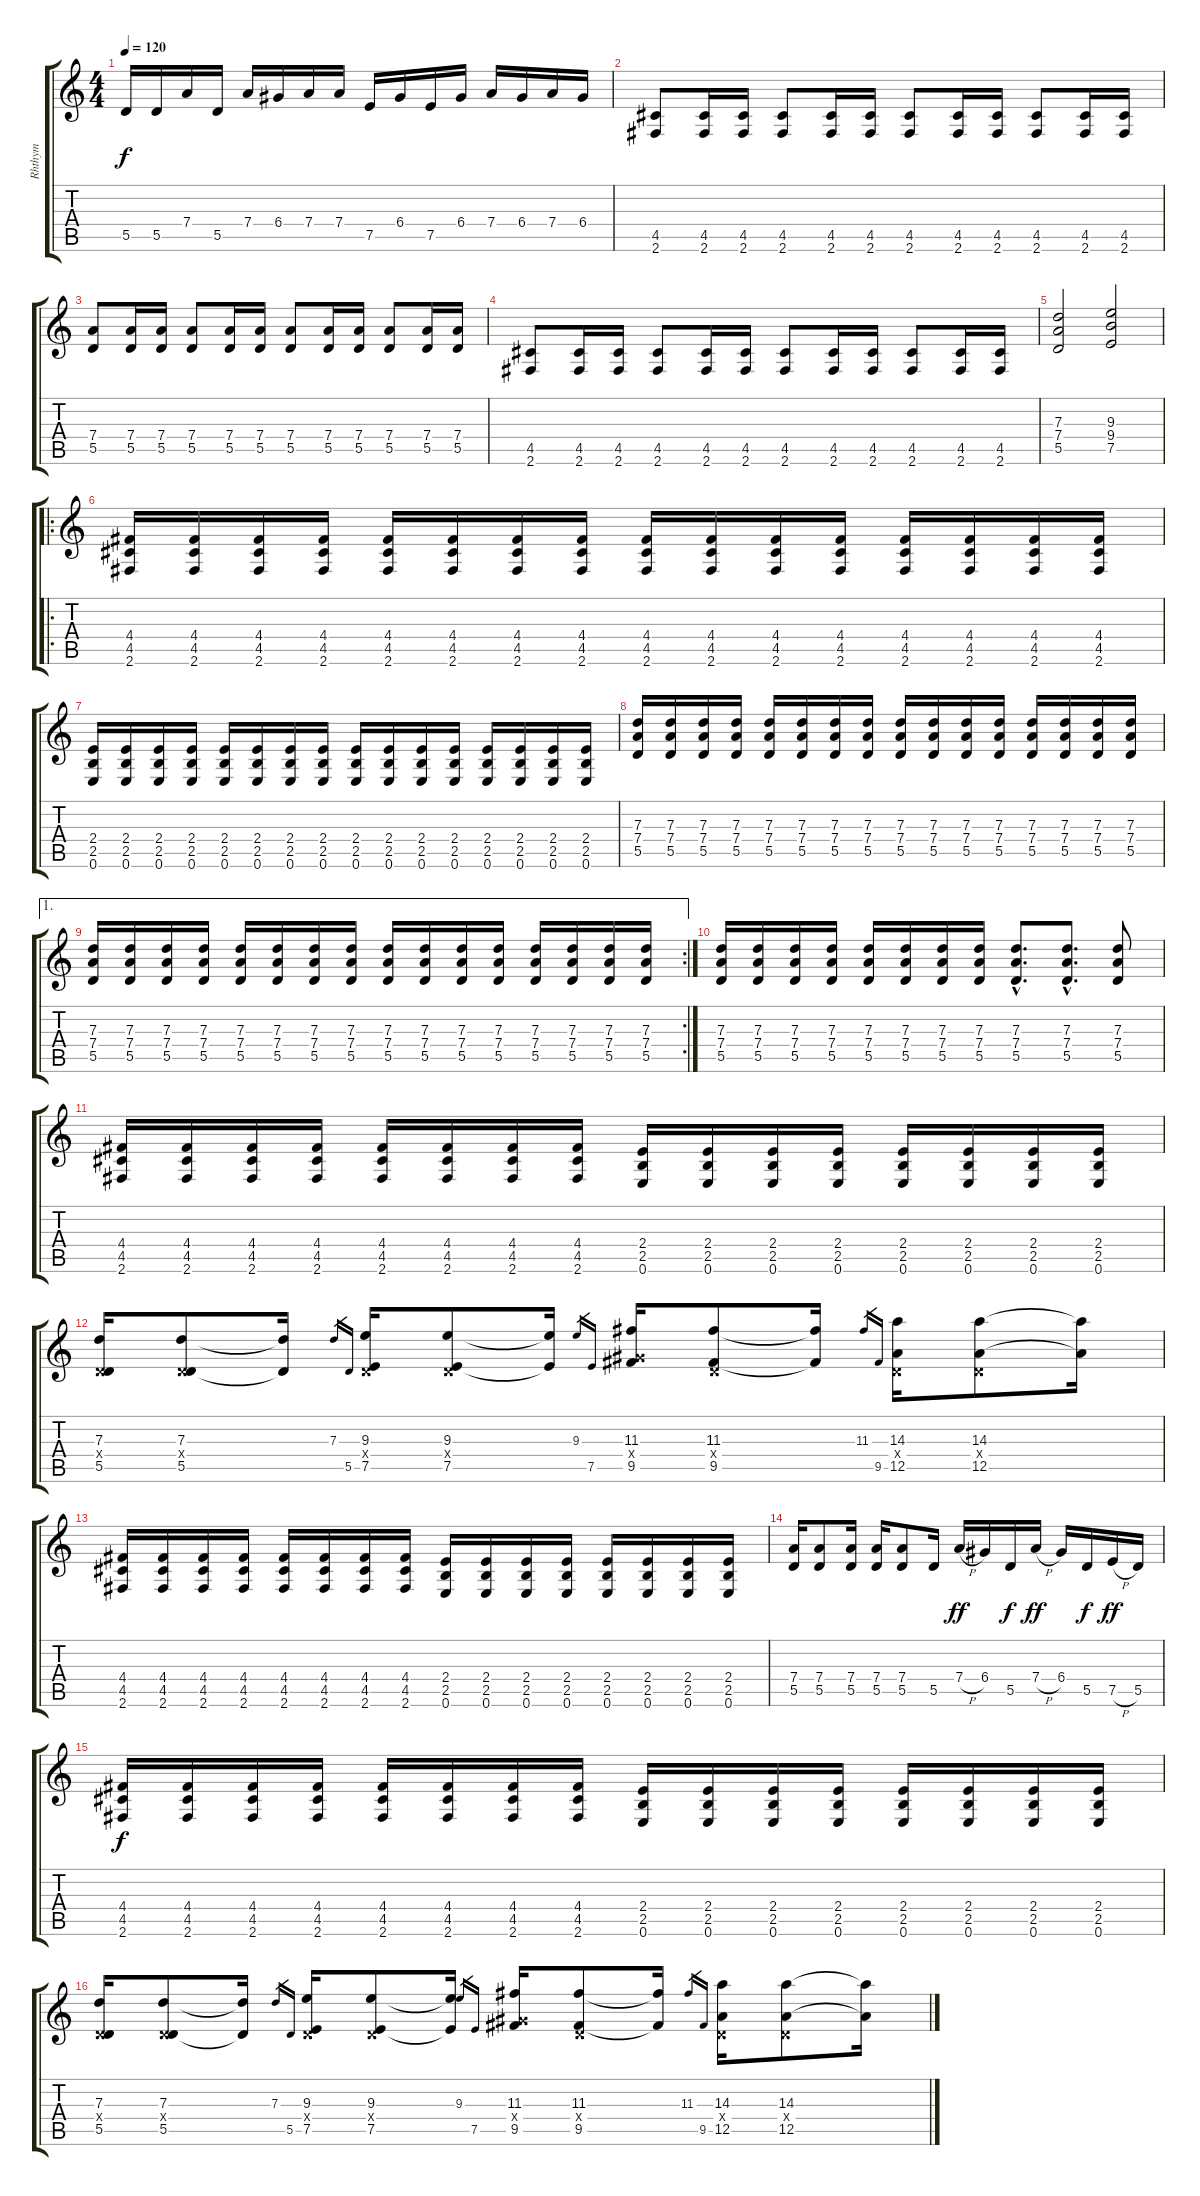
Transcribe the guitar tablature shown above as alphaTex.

\track ("Rhthym" "Rhthym") {instrument distortionguitar}
\staff {score tabs}
\tuning (E4 B3 G3 D3 A2 E2) {hide}
\ts (4 4)
\tempo 120
\clef g2
\ks c
5.5.16{dy f} 5.5.16 7.4.16 5.5.16 7.4.16 6.4.16 7.4.16 7.4.16 7.5.16 6.4.16 7.5.16 6.4.16 7.4.16 6.4.16 7.4.16 6.4.16 |
(4.5 2.6).8 (4.5 2.6).16 (4.5 2.6).16 (4.5 2.6).8 (4.5 2.6).16 (4.5 2.6).16 (4.5 2.6).8 (4.5 2.6).16 (4.5 2.6).16 (4.5 2.6).8 (4.5 2.6).16 (4.5 2.6).16 |
(7.4 5.5).8 (7.4 5.5).16 (7.4 5.5).16 (7.4 5.5).8 (7.4 5.5).16 (7.4 5.5).16 (7.4 5.5).8 (7.4 5.5).16 (7.4 5.5).16 (7.4 5.5).8 (7.4 5.5).16 (7.4 5.5).16 |
(4.5 2.6).8 (4.5 2.6).16 (4.5 2.6).16 (4.5 2.6).8 (4.5 2.6).16 (4.5 2.6).16 (4.5 2.6).8 (4.5 2.6).16 (4.5 2.6).16 (4.5 2.6).8 (4.5 2.6).16 (4.5 2.6).16 |
\section ("" "")
(7.3 7.4 5.5).2 (9.3 9.4 7.5).2 |
\ro
(4.4 4.5 2.6).16 (4.4 4.5 2.6).16 (4.4 4.5 2.6).16 (4.4 4.5 2.6).16 (4.4 4.5 2.6).16 (4.4 4.5 2.6).16 (4.4 4.5 2.6).16 (4.4 4.5 2.6).16 (4.4 4.5 2.6).16 (4.4 4.5 2.6).16 (4.4 4.5 2.6).16 (4.4 4.5 2.6).16 (4.4 4.5 2.6).16 (4.4 4.5 2.6).16 (4.4 4.5 2.6).16 (4.4 4.5 2.6).16 |
(2.4 2.5 0.6).16 (2.4 2.5 0.6).16 (2.4 2.5 0.6).16 (2.4 2.5 0.6).16 (2.4 2.5 0.6).16 (2.4 2.5 0.6).16 (2.4 2.5 0.6).16 (2.4 2.5 0.6).16 (2.4 2.5 0.6).16 (2.4 2.5 0.6).16 (2.4 2.5 0.6).16 (2.4 2.5 0.6).16 (2.4 2.5 0.6).16 (2.4 2.5 0.6).16 (2.4 2.5 0.6).16 (2.4 2.5 0.6).16 |
(7.3 7.4 5.5).16 (7.3 7.4 5.5).16 (7.3 7.4 5.5).16 (7.3 7.4 5.5).16 (7.3 7.4 5.5).16 (7.3 7.4 5.5).16 (7.3 7.4 5.5).16 (7.3 7.4 5.5).16 (7.3 7.4 5.5).16 (7.3 7.4 5.5).16 (7.3 7.4 5.5).16 (7.3 7.4 5.5).16 (7.3 7.4 5.5).16 (7.3 7.4 5.5).16 (7.3 7.4 5.5).16 (7.3 7.4 5.5).16 |
\ae 1
\rc 2
(7.3 7.4 5.5).16 (7.3 7.4 5.5).16 (7.3 7.4 5.5).16 (7.3 7.4 5.5).16 (7.3 7.4 5.5).16 (7.3 7.4 5.5).16 (7.3 7.4 5.5).16 (7.3 7.4 5.5).16 (7.3 7.4 5.5).16 (7.3 7.4 5.5).16 (7.3 7.4 5.5).16 (7.3 7.4 5.5).16 (7.3 7.4 5.5).16 (7.3 7.4 5.5).16 (7.3 7.4 5.5).16 (7.3 7.4 5.5).16 |
(7.3 7.4 5.5).16 (7.3 7.4 5.5).16 (7.3 7.4 5.5).16 (7.3 7.4 5.5).16 (7.3 7.4 5.5).16 (7.3 7.4 5.5).16 (7.3 7.4 5.5).16 (7.3 7.4 5.5).16 (7.3{hac} 7.4{hac} 5.5{hac}).8{d} (7.3{hac} 7.4{hac} 5.5{hac}).8{d} (7.3 7.4 5.5).8 |
(4.4 4.5 2.6).16 (4.4 4.5 2.6).16 (4.4 4.5 2.6).16 (4.4 4.5 2.6).16 (4.4 4.5 2.6).16 (4.4 4.5 2.6).16 (4.4 4.5 2.6).16 (4.4 4.5 2.6).16 (2.4 2.5 0.6).16 (2.4 2.5 0.6).16 (2.4 2.5 0.6).16 (2.4 2.5 0.6).16 (2.4 2.5 0.6).16 (2.4 2.5 0.6).16 (2.4 2.5 0.6).16 (2.4 2.5 0.6).16 |
(7.3 0.4{x} 5.5).16 (7.3 0.4{x} 5.5).8 (7.3{t} 5.5{t}).16 7.3.16{gr} 5.5.16{gr} (9.3 0.4{x} 7.5).16 (9.3 0.4{x} 7.5).8 (9.3{t} 7.5{t}).16 9.3.16{gr} 7.5.16{gr} (11.3 6.4{x} 9.5).16 (11.3 0.4{x} 9.5).8 (11.3{t} 9.5{t}).16 11.3.16{gr} 9.5.16{gr} (14.3 0.4{x} 12.5).16 (14.3 0.4{x} 12.5).8 (14.3{t} 12.5{t}).16 |
(4.4 4.5 2.6).16 (4.4 4.5 2.6).16 (4.4 4.5 2.6).16 (4.4 4.5 2.6).16 (4.4 4.5 2.6).16 (4.4 4.5 2.6).16 (4.4 4.5 2.6).16 (4.4 4.5 2.6).16 (2.4 2.5 0.6).16 (2.4 2.5 0.6).16 (2.4 2.5 0.6).16 (2.4 2.5 0.6).16 (2.4 2.5 0.6).16 (2.4 2.5 0.6).16 (2.4 2.5 0.6).16 (2.4 2.5 0.6).16 |
(7.4 5.5).16 (7.4 5.5).8 (7.4 5.5).16 (7.4 5.5).16 (7.4 5.5).8 5.5.16 7.4{h}.16{dy ff} 6.4.16 5.5.16{dy f} 7.4{h}.16{dy ff} 6.4.16 5.5.16{dy f} 7.5{h}.16{dy ff} 5.5.16 |
(4.4 4.5 2.6).16{dy f} (4.4 4.5 2.6).16 (4.4 4.5 2.6).16 (4.4 4.5 2.6).16 (4.4 4.5 2.6).16 (4.4 4.5 2.6).16 (4.4 4.5 2.6).16 (4.4 4.5 2.6).16 (2.4 2.5 0.6).16 (2.4 2.5 0.6).16 (2.4 2.5 0.6).16 (2.4 2.5 0.6).16 (2.4 2.5 0.6).16 (2.4 2.5 0.6).16 (2.4 2.5 0.6).16 (2.4 2.5 0.6).16 |
(7.3 0.4{x} 5.5).16 (7.3 0.4{x} 5.5).8 (7.3{t} 5.5{t}).16 7.3.16{gr} 5.5.16{gr} (9.3 0.4{x} 7.5).16 (9.3 0.4{x} 7.5).8 (9.3{t} 7.5{t}).16 9.3.16{gr} 7.5.16{gr} (11.3 6.4{x} 9.5).16 (11.3 0.4{x} 9.5).8 (11.3{t} 9.5{t}).16 11.3.16{gr} 9.5.16{gr} (14.3 0.4{x} 12.5).16 (14.3 0.4{x} 12.5).8 (14.3{t} 12.5{t}).16
